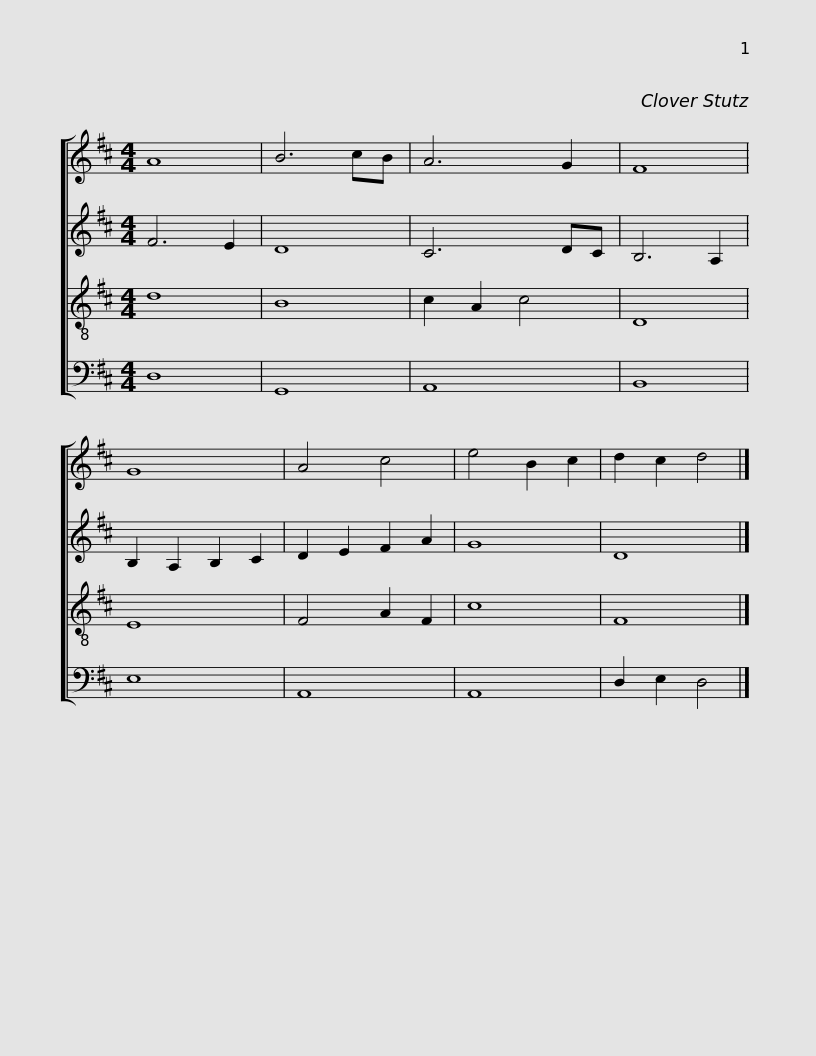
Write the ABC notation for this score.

X:1
%%score [ 1 2 3 4 ]
L:1/8
M:4/4
I:linebreak $
K:D
V:1 treble
V:2 treble
V:3 treble-8
V:4 bass
V:1
 A8 | B6 cB | A6 G2 | F8 | G8 | %5
 A4 c4 | e4 B2 c2 | d2 c2 d4 |] %8
V:2
 F6 E2 | D8 | C6 DC | B,6 A,2 | B,2 A,2 B,2 C2 | %5
 D2 E2 F2 A2 | G8 | D8 |] %8
V:3
 d8 | B8 | c2 A2 c4 | D8 | E8 | %5
 F4 A2 F2 | c8 | F8 |] %8
V:4
 D,8 | G,,8 | A,,8 | B,,8 | E,8 | %5
 A,,8 | A,,8 | D,2 E,2 D,4 |] %8
